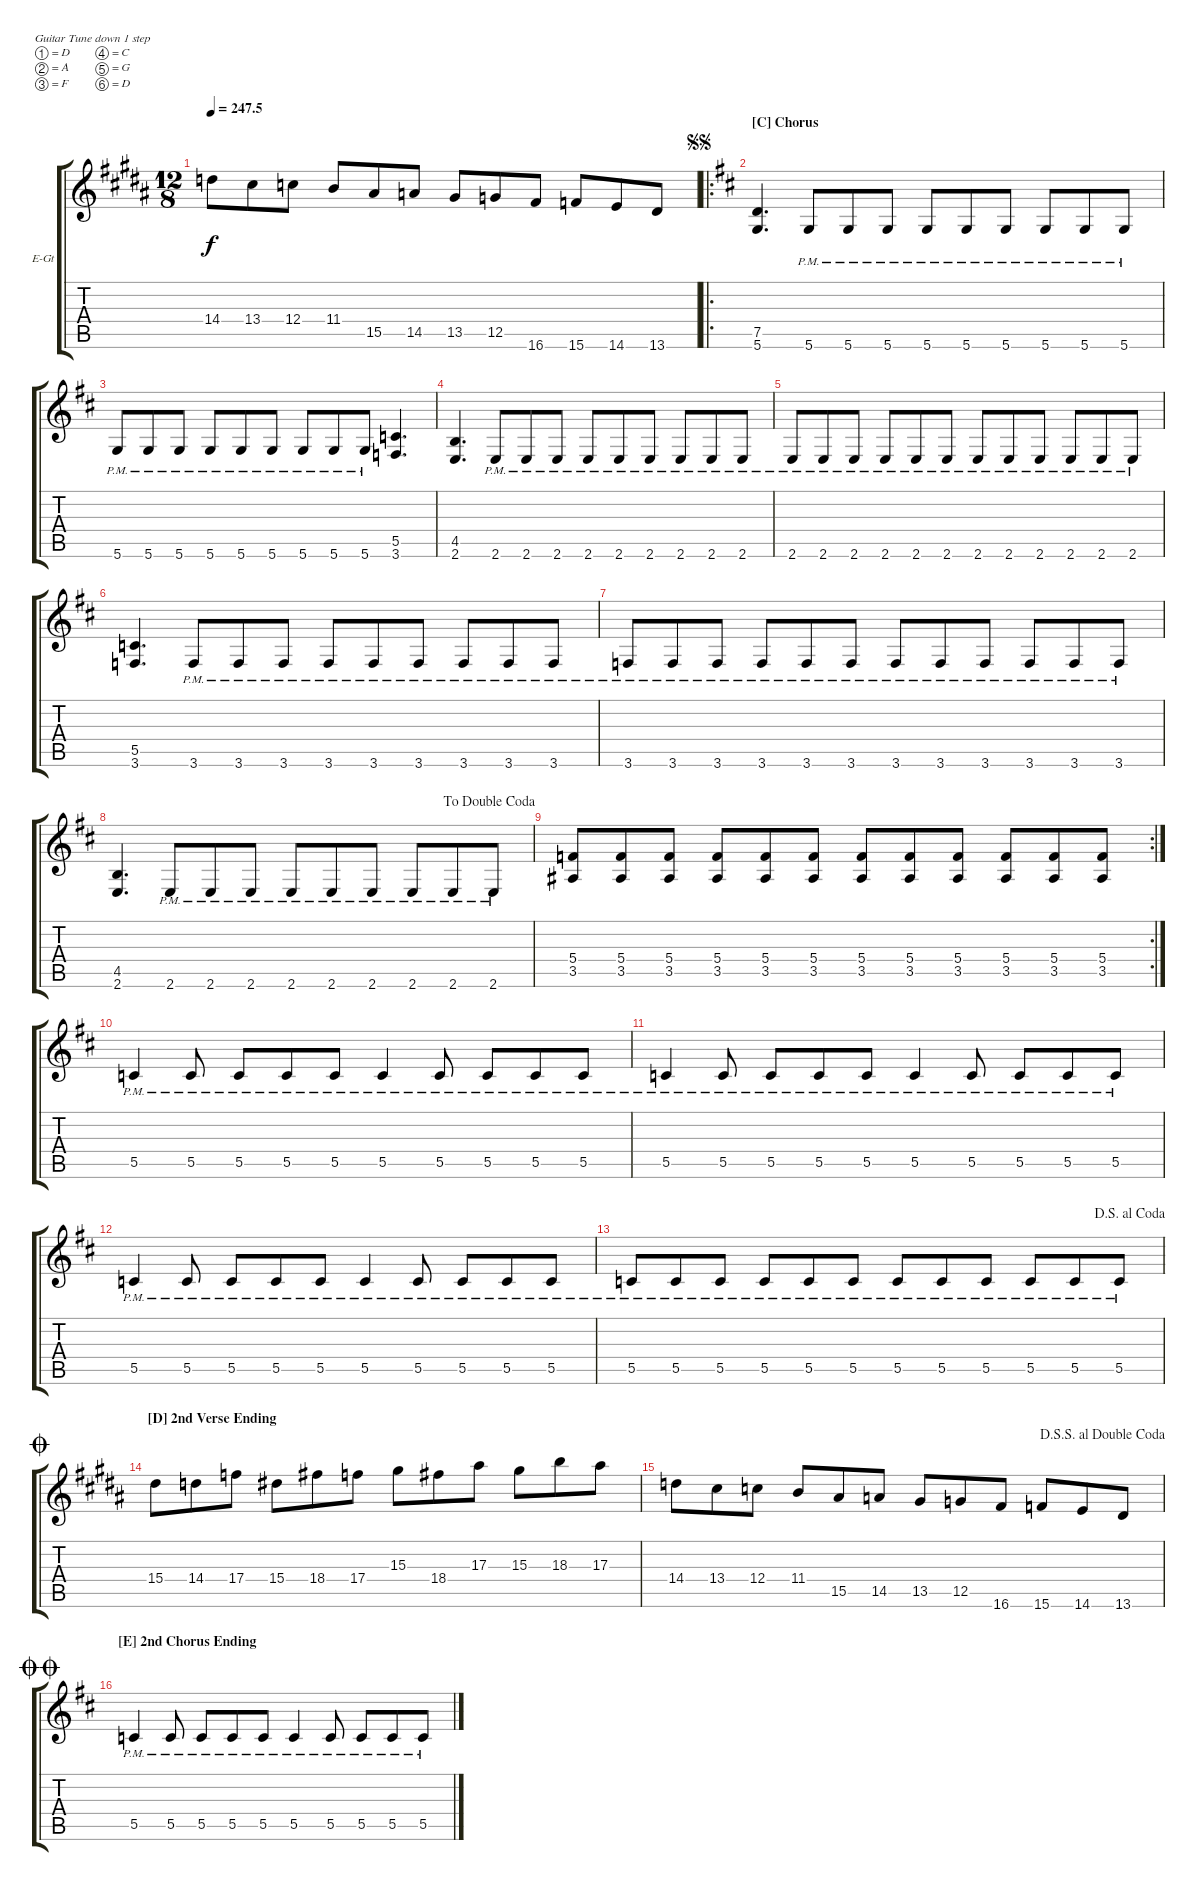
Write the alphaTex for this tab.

\bracketExtendMode groupsimilarinstruments
\firstSystemTrackNameOrientation horizontal
\otherSystemsTrackNameOrientation horizontal
\track ("Distortion Guitar" "E-Gt") {instrument acousticgrandpiano}
\staff {score tabs}
\tuning (D4 A3 F3 C3 G2 D2)
\displaytranspose 12
\ts (12 8)
\tempo
247.5
\accidentals auto
\clef g2
\ottava regular
\simile none
\ks g#minor
14.4.8{dy f} 13.4.8 12.4.8 11.4.8 15.5.8 14.5.8 13.5.8 12.5.8 16.6.8 15.6.8 14.6.8 13.6.8 |
\ro
\section ("C" "Chorus")
\jump segnosegno
\ks d
(7.5 5.6).4{d} 5.6{pm}.8 5.6{pm}.8 5.6{pm}.8 5.6{pm}.8 5.6{pm}.8 5.6{pm}.8 5.6{pm}.8 5.6{pm}.8 5.6{pm}.8 |
5.6{pm}.8 5.6{pm}.8 5.6{pm}.8 5.6{pm}.8 5.6{pm}.8 5.6{pm}.8 5.6{pm}.8 5.6{pm}.8 5.6{pm}.8 (5.5 3.6).4{d} |
(4.5 2.6).4{d} 2.6{pm}.8 2.6{pm}.8 2.6{pm}.8 2.6{pm}.8 2.6{pm}.8 2.6{pm}.8 2.6{pm}.8 2.6{pm}.8 2.6{pm}.8 |
2.6{pm}.8 2.6{pm}.8 2.6{pm}.8 2.6{pm}.8 2.6{pm}.8 2.6{pm}.8 2.6{pm}.8 2.6{pm}.8 2.6{pm}.8 2.6{pm}.8 2.6{pm}.8 2.6{pm}.8 |
(5.5 3.6).4{d} 3.6{pm}.8 3.6{pm}.8 3.6{pm}.8 3.6{pm}.8 3.6{pm}.8 3.6{pm}.8 3.6{pm}.8 3.6{pm}.8 3.6{pm}.8 |
3.6{pm}.8 3.6{pm}.8 3.6{pm}.8 3.6{pm}.8 3.6{pm}.8 3.6{pm}.8 3.6{pm}.8 3.6{pm}.8 3.6{pm}.8 3.6{pm}.8 3.6{pm}.8 3.6{pm}.8 |
\jump dadoublecoda
(4.5 2.6).4{d} 2.6{pm}.8 2.6{pm}.8 2.6{pm}.8 2.6{pm}.8 2.6{pm}.8 2.6{pm}.8 2.6{pm}.8 2.6{pm}.8 2.6{pm}.8 |
\rc 2
(5.4 3.5).8 (5.4 3.5).8 (5.4 3.5).8 (5.4 3.5).8 (5.4 3.5).8 (5.4 3.5).8 (5.4 3.5).8 (5.4 3.5).8 (5.4 3.5).8 (5.4 3.5).8 (5.4 3.5).8 (5.4 3.5).8 |
5.5{pm}.4 5.5{pm}.8 5.5{pm}.8 5.5{pm}.8 5.5{pm}.8 5.5{pm}.4 5.5{pm}.8 5.5{pm}.8 5.5{pm}.8 5.5{pm}.8 |
5.5{pm}.4 5.5{pm}.8 5.5{pm}.8 5.5{pm}.8 5.5{pm}.8 5.5{pm}.4 5.5{pm}.8 5.5{pm}.8 5.5{pm}.8 5.5{pm}.8 |
5.5{pm}.4 5.5{pm}.8 5.5{pm}.8 5.5{pm}.8 5.5{pm}.8 5.5{pm}.4 5.5{pm}.8 5.5{pm}.8 5.5{pm}.8 5.5{pm}.8 |
\jump dalsegnoalcoda
5.5{pm}.8 5.5{pm}.8 5.5{pm}.8 5.5{pm}.8 5.5{pm}.8 5.5{pm}.8 5.5{pm}.8 5.5{pm}.8 5.5{pm}.8 5.5{pm}.8 5.5{pm}.8 5.5{pm}.8 |
\section ("D" "2nd Verse Ending")
\jump coda
\ks g#minor
15.4.8 14.4.8 17.4.8 15.4.8 18.4.8 17.4.8 15.3.8 18.4.8 17.3.8 15.3.8 18.3.8 17.3.8 |
\jump dalsegnosegnoaldoublecoda
14.4.8 13.4.8 12.4.8 11.4.8 15.5.8 14.5.8 13.5.8 12.5.8 16.6.8 15.6.8 14.6.8 13.6.8 |
\section ("E" "2nd Chorus Ending")
\jump doublecoda
\ks d
5.5{pm}.4 5.5{pm}.8 5.5{pm}.8 5.5{pm}.8 5.5{pm}.8 5.5{pm}.4 5.5{pm}.8 5.5{pm}.8 5.5{pm}.8 5.5{pm}.8
